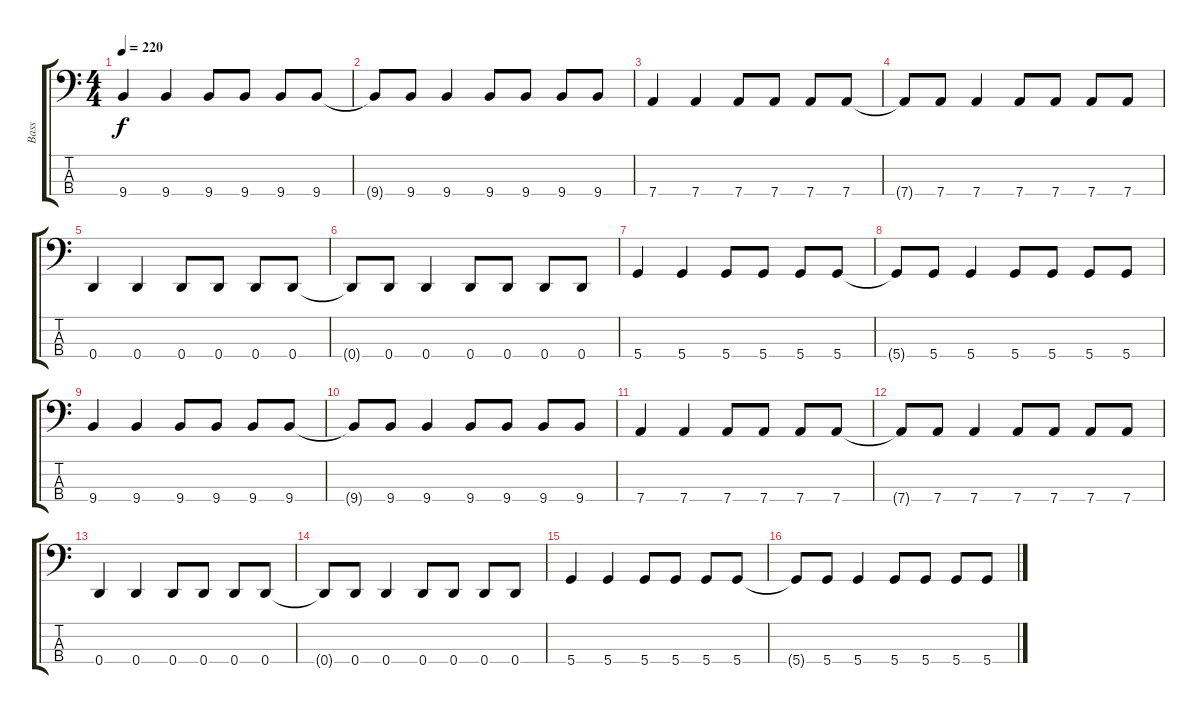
\track ("Bass" "Bass") {instrument electricbasspick}
\staff {score tabs}
\tuning (G2 D2 A1 D1) {hide}
\ts (4 4)
\tempo 220
\clef f4
\ks c
9.4.4{dy f} 9.4.4 9.4.8 9.4.8 9.4.8 9.4.8 |
9.4{t}.8 9.4.8 9.4.4 9.4.8 9.4.8 9.4.8 9.4.8 |
7.4.4 7.4.4 7.4.8 7.4.8 7.4.8 7.4.8 |
7.4{t}.8 7.4.8 7.4.4 7.4.8 7.4.8 7.4.8 7.4.8 |
0.4.4 0.4.4 0.4.8 0.4.8 0.4.8 0.4.8 |
0.4{t}.8 0.4.8 0.4.4 0.4.8 0.4.8 0.4.8 0.4.8 |
5.4.4 5.4.4 5.4.8 5.4.8 5.4.8 5.4.8 |
5.4{t}.8 5.4.8 5.4.4 5.4.8 5.4.8 5.4.8 5.4.8 |
9.4.4 9.4.4 9.4.8 9.4.8 9.4.8 9.4.8 |
9.4{t}.8 9.4.8 9.4.4 9.4.8 9.4.8 9.4.8 9.4.8 |
7.4.4 7.4.4 7.4.8 7.4.8 7.4.8 7.4.8 |
7.4{t}.8 7.4.8 7.4.4 7.4.8 7.4.8 7.4.8 7.4.8 |
0.4.4 0.4.4 0.4.8 0.4.8 0.4.8 0.4.8 |
0.4{t}.8 0.4.8 0.4.4 0.4.8 0.4.8 0.4.8 0.4.8 |
5.4.4 5.4.4 5.4.8 5.4.8 5.4.8 5.4.8 |
5.4{t}.8 5.4.8 5.4.4 5.4.8 5.4.8 5.4.8 5.4.8
